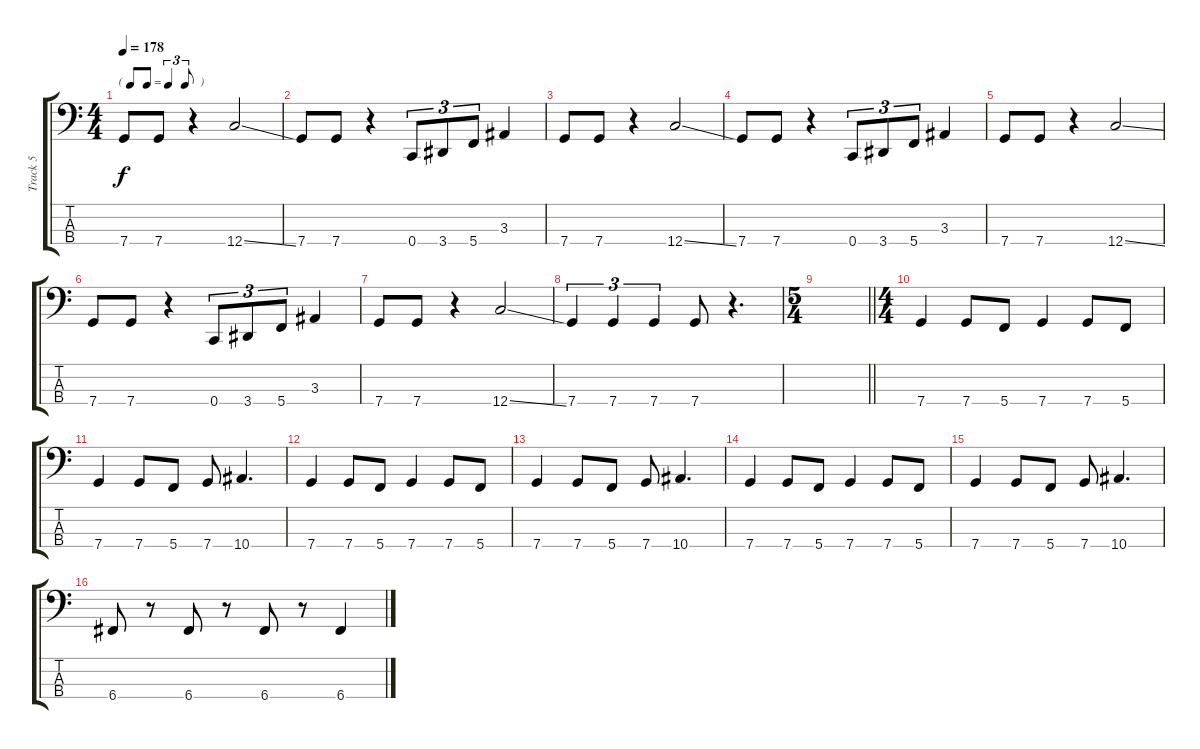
\track ("Track 5" "Track 5") {instrument electricbasspick}
\staff {score tabs}
\tuning (F2 C2 G1 C1) {hide}
\ts (4 4)
\tf triplet8th
\tempo 178
\clef f4
\ks c
7.4.8{dy f} 7.4.8 r.4 12.4{ss}.2 |
7.4.8 7.4.8 r.4 0.4.8{tu (3 2)} 3.4.8{tu (3 2)} 5.4.8{tu (3 2)} 3.3.4 |
7.4.8 7.4.8 r.4 12.4{ss}.2 |
7.4.8 7.4.8 r.4 0.4.8{tu (3 2)} 3.4.8{tu (3 2)} 5.4.8{tu (3 2)} 3.3.4 |
7.4.8 7.4.8 r.4 12.4{ss}.2 |
7.4.8 7.4.8 r.4 0.4.8{tu (3 2)} 3.4.8{tu (3 2)} 5.4.8{tu (3 2)} 3.3.4 |
7.4.8 7.4.8 r.4 12.4{ss}.2 |
7.4.4{tu (3 2)} 7.4.4{tu (3 2)} 7.4.4{tu (3 2)} 7.4.8 r.4{d} |
\ts (5 4)
\barLineRight lightlight
|
\ts (4 4)
7.4.4 7.4.8 5.4.8 7.4.4 7.4.8 5.4.8 |
7.4.4 7.4.8 5.4.8 7.4.8 10.4.4{d} |
7.4.4 7.4.8 5.4.8 7.4.4 7.4.8 5.4.8 |
7.4.4 7.4.8 5.4.8 7.4.8 10.4.4{d} |
7.4.4 7.4.8 5.4.8 7.4.4 7.4.8 5.4.8 |
7.4.4 7.4.8 5.4.8 7.4.8 10.4.4{d} |
6.4.8 r.8 6.4.8 r.8 6.4.8 r.8 6.4{ss}.4
